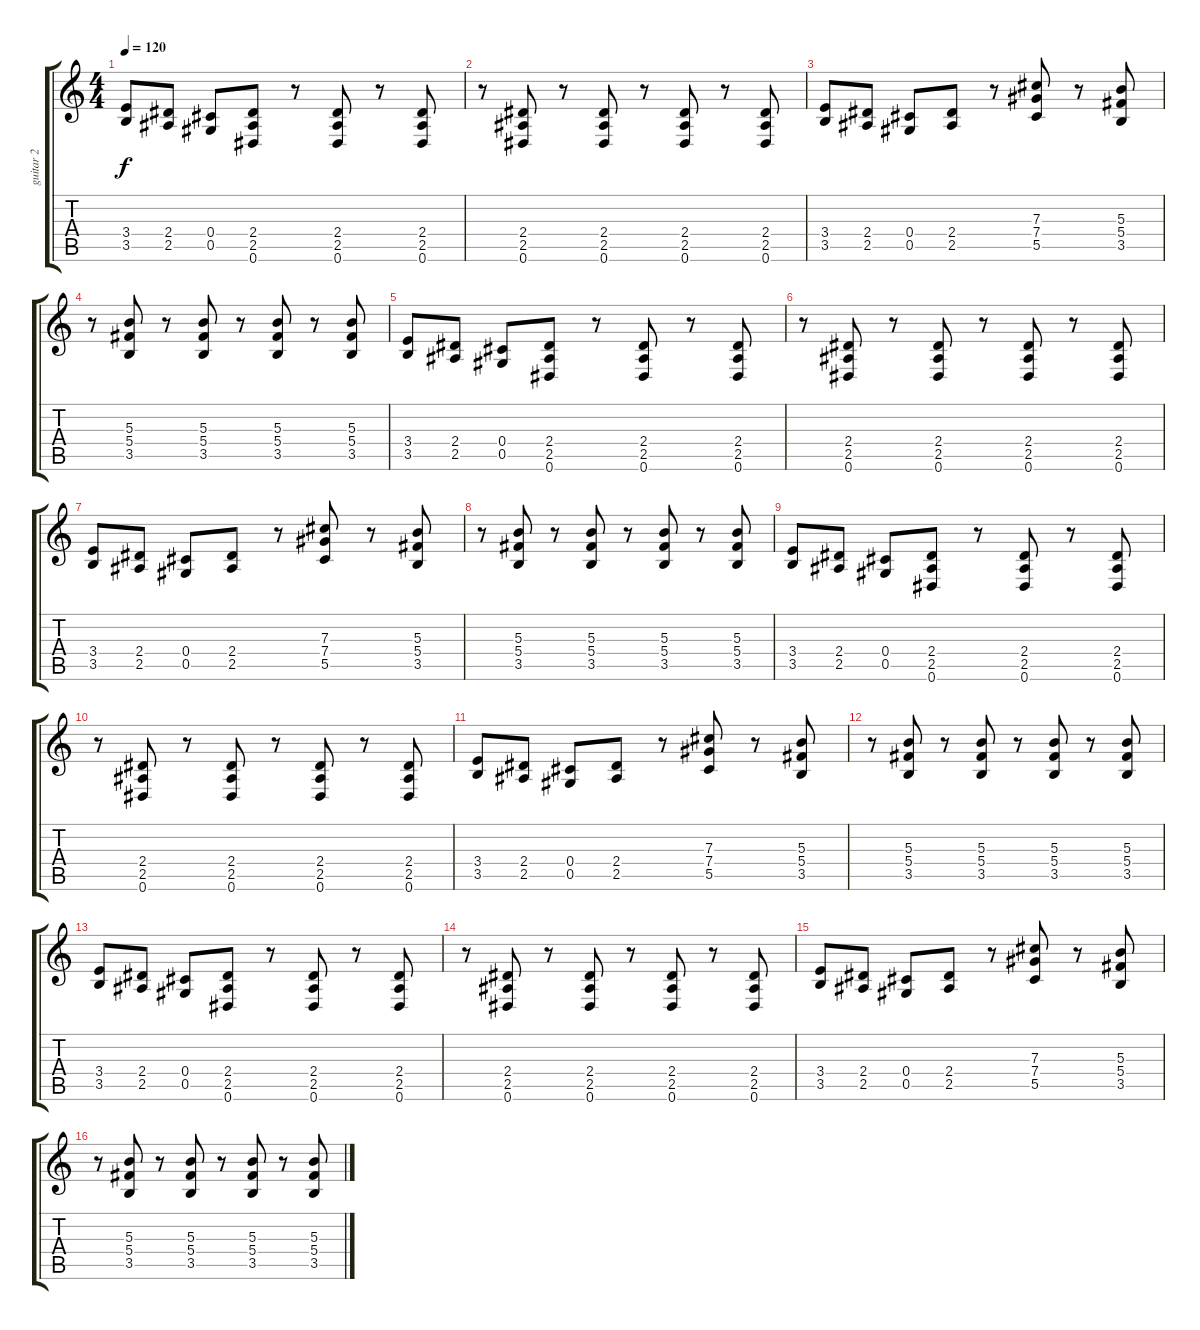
\track ("guitar 2" "guitar 2") {instrument distortionguitar}
\staff {score tabs}
\tuning (Eb4 Bb3 Gb3 Db3 Ab2 Eb2) {hide}
\ts (4 4)
\tempo 120
\clef g2
\ks c
(3.4 3.5).8{dy f} (2.4 2.5).8 (0.4 0.5).8 (2.4 2.5 0.6).8 r.8 (2.4 2.5 0.6).8 r.8 (2.4 2.5 0.6).8 |
r.8 (2.4 2.5 0.6).8 r.8 (2.4 2.5 0.6).8 r.8 (2.4 2.5 0.6).8 r.8 (2.4 2.5 0.6).8 |
(3.4 3.5).8 (2.4 2.5).8 (0.4 0.5).8 (2.4 2.5).8 r.8 (7.3 7.4 5.5).8 r.8 (5.3 5.4 3.5).8 |
r.8 (5.3 5.4 3.5).8 r.8 (5.3 5.4 3.5).8 r.8 (5.3 5.4 3.5).8 r.8 (5.3 5.4 3.5).8 |
(3.4 3.5).8 (2.4 2.5).8 (0.4 0.5).8 (2.4 2.5 0.6).8 r.8 (2.4 2.5 0.6).8 r.8 (2.4 2.5 0.6).8 |
r.8 (2.4 2.5 0.6).8 r.8 (2.4 2.5 0.6).8 r.8 (2.4 2.5 0.6).8 r.8 (2.4 2.5 0.6).8 |
(3.4 3.5).8 (2.4 2.5).8 (0.4 0.5).8 (2.4 2.5).8 r.8 (7.3 7.4 5.5).8 r.8 (5.3 5.4 3.5).8 |
r.8 (5.3 5.4 3.5).8 r.8 (5.3 5.4 3.5).8 r.8 (5.3 5.4 3.5).8 r.8 (5.3 5.4 3.5).8 |
(3.4 3.5).8 (2.4 2.5).8 (0.4 0.5).8 (2.4 2.5 0.6).8 r.8 (2.4 2.5 0.6).8 r.8 (2.4 2.5 0.6).8 |
r.8 (2.4 2.5 0.6).8 r.8 (2.4 2.5 0.6).8 r.8 (2.4 2.5 0.6).8 r.8 (2.4 2.5 0.6).8 |
(3.4 3.5).8 (2.4 2.5).8 (0.4 0.5).8 (2.4 2.5).8 r.8 (7.3 7.4 5.5).8 r.8 (5.3 5.4 3.5).8 |
r.8 (5.3 5.4 3.5).8 r.8 (5.3 5.4 3.5).8 r.8 (5.3 5.4 3.5).8 r.8 (5.3 5.4 3.5).8 |
(3.4 3.5).8 (2.4 2.5).8 (0.4 0.5).8 (2.4 2.5 0.6).8 r.8 (2.4 2.5 0.6).8 r.8 (2.4 2.5 0.6).8 |
r.8 (2.4 2.5 0.6).8 r.8 (2.4 2.5 0.6).8 r.8 (2.4 2.5 0.6).8 r.8 (2.4 2.5 0.6).8 |
(3.4 3.5).8 (2.4 2.5).8 (0.4 0.5).8 (2.4 2.5).8 r.8 (7.3 7.4 5.5).8 r.8 (5.3 5.4 3.5).8 |
r.8 (5.3 5.4 3.5).8 r.8 (5.3 5.4 3.5).8 r.8 (5.3 5.4 3.5).8 r.8 (5.3 5.4 3.5).8
